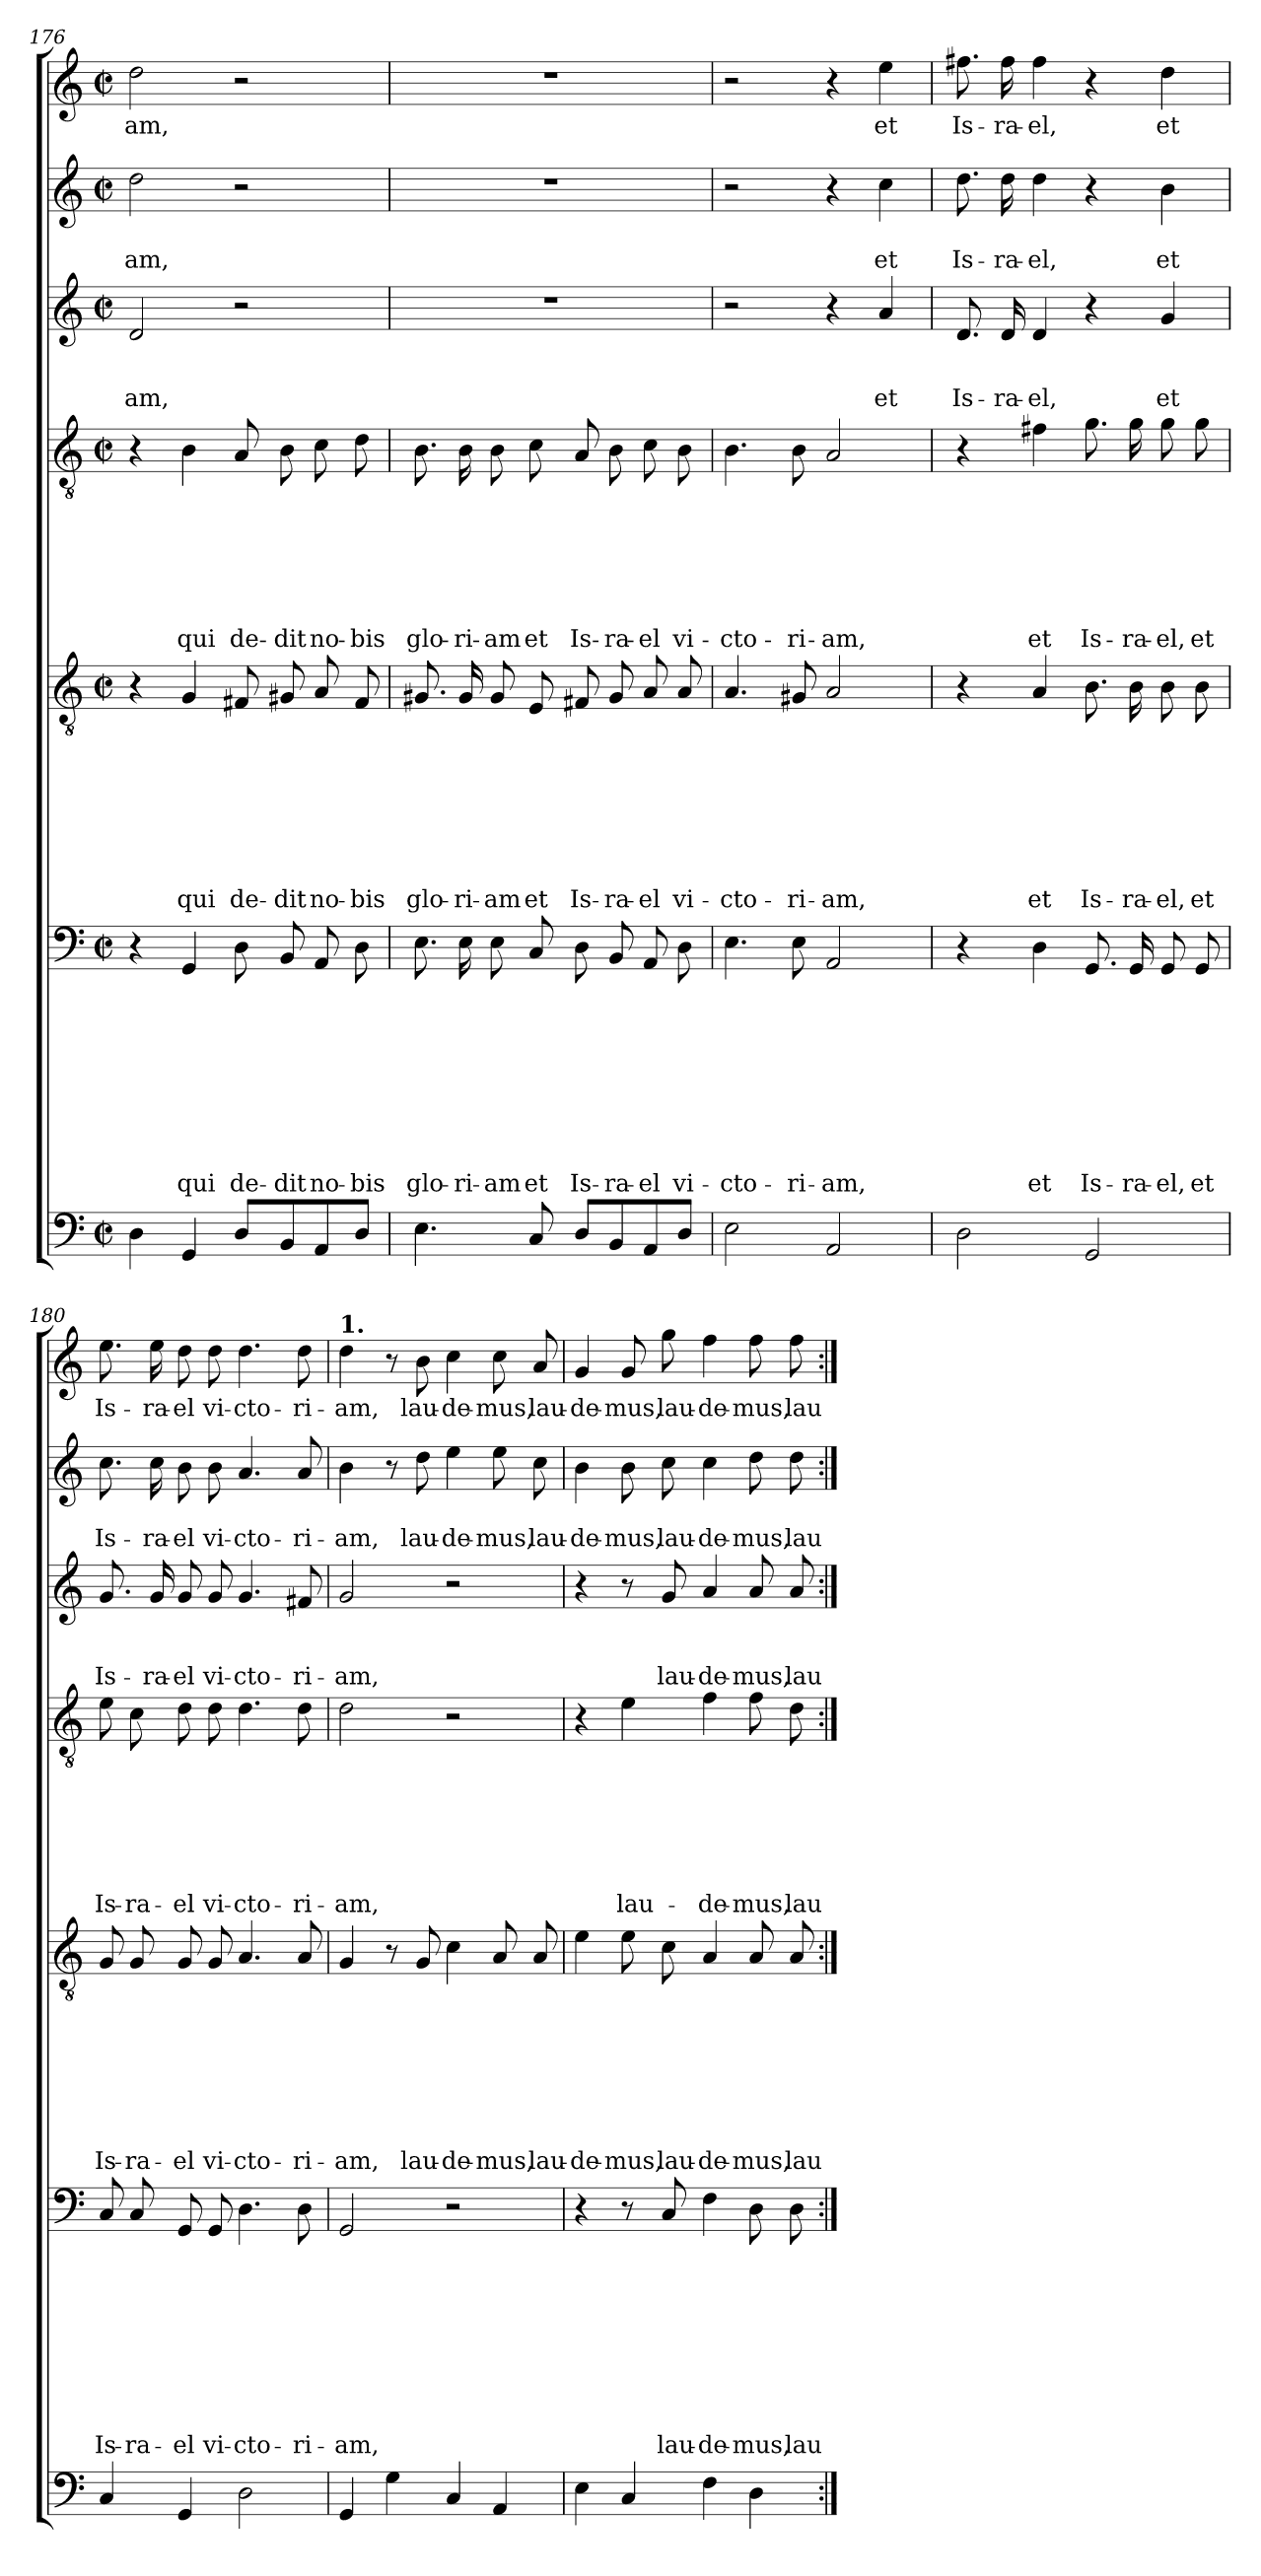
**kern	**kern	**text	**text	**text	**text	**text	**text	**text	**text	**text	**kern	**text	**text	**text	**text	**text	**text	**text	**text	**kern	**text	**text	**text	**text	**text	**text	**text	**kern	**text	**text	**text	**kern	**text	**text	**kern	**text
*part7	*part6	*part6	*part6	*part6	*part6	*part6	*part6	*part6	*part6	*part6	*part5	*part5	*part5	*part5	*part5	*part5	*part5	*part5	*part5	*part4	*part4	*part4	*part4	*part4	*part4	*part4	*part4	*part3	*part3	*part3	*part3	*part2	*part2	*part2	*part1	*part1
*staff7	*staff6	*staff6	*staff6	*staff6	*staff6	*staff6	*staff6	*staff6	*staff6	*staff6	*staff5	*staff5	*staff5	*staff5	*staff5	*staff5	*staff5	*staff5	*staff5	*staff4	*staff4	*staff4	*staff4	*staff4	*staff4	*staff4	*staff4	*staff3	*staff3	*staff3	*staff3	*staff2	*staff2	*staff2	*staff1	*staff1
*clefF4	*clefF4	*	*	*	*	*	*	*	*	*	*clefGv2	*	*	*	*	*	*	*	*	*clefGv2	*	*	*	*	*	*	*	*clefG2	*	*	*	*clefG2	*	*	*clefG2	*
*k[]	*k[]	*	*	*	*	*	*	*	*	*	*k[]	*	*	*	*	*	*	*	*	*k[]	*	*	*	*	*	*	*	*k[]	*	*	*	*k[]	*	*	*k[]	*
*C:	*C:	*	*	*	*	*	*	*	*	*	*C:	*	*	*	*	*	*	*	*	*C:	*	*	*	*	*	*	*	*C:	*	*	*	*C:	*	*	*C:	*
*M2/2	*M2/2	*	*	*	*	*	*	*	*	*	*M2/2	*	*	*	*	*	*	*	*	*M2/2	*	*	*	*	*	*	*	*M2/2	*	*	*	*M2/2	*	*	*M2/2	*
*met(c|)	*met(c|)	*	*	*	*	*	*	*	*	*	*met(c|)	*	*	*	*	*	*	*	*	*met(c|)	*	*	*	*	*	*	*	*met(c|)	*	*	*	*met(c|)	*	*	*met(c|)	*
=176	=176	=176	=176	=176	=176	=176	=176	=176	=176	=176	=176	=176	=176	=176	=176	=176	=176	=176	=176	=176	=176	=176	=176	=176	=176	=176	=176	=176	=176	=176	=176	=176	=176	=176	=176	=176
4D\	4r	.	.	.	.	.	.	.	.	.	4r	.	.	.	.	.	.	.	.	4r	.	.	.	.	.	.	.	2d/	.	.	-am,	2dd\	.	-am,	2dd\	-am,
4GG/	4GG/	.	.	.	.	.	.	.	.	qui	4G/	.	.	.	.	.	.	.	qui	4B\	.	.	.	.	.	.	qui	.	.	.	.	.	.	.	.	.
8D/L	8D\	.	.	.	.	.	.	.	.	de-	8F#X/	.	.	.	.	.	.	.	de-	8A/	.	.	.	.	.	.	de-	2r	.	.	.	2r	.	.	2r	.
8BB/	8BB/	.	.	.	.	.	.	.	.	-dit	8G#X/	.	.	.	.	.	.	.	-dit	8B\	.	.	.	.	.	.	-dit	.	.	.	.	.	.	.	.	.
8AA/	8AA/	.	.	.	.	.	.	.	.	no-	8A/	.	.	.	.	.	.	.	no-	8c\	.	.	.	.	.	.	no-	.	.	.	.	.	.	.	.	.
8D/J	8D\	.	.	.	.	.	.	.	.	-bis	8F#/	.	.	.	.	.	.	.	-bis	8d\	.	.	.	.	.	.	-bis	.	.	.	.	.	.	.	.	.
=177	=177	=177	=177	=177	=177	=177	=177	=177	=177	=177	=177	=177	=177	=177	=177	=177	=177	=177	=177	=177	=177	=177	=177	=177	=177	=177	=177	=177	=177	=177	=177	=177	=177	=177	=177	=177
4.E\	8.E\	.	.	.	.	.	.	.	.	glo-	8.G#X/	.	.	.	.	.	.	.	glo-	8.B\	.	.	.	.	.	.	glo-	1r	.	.	.	1r	.	.	1r	.
.	16E\	.	.	.	.	.	.	.	.	-ri-	16G#/	.	.	.	.	.	.	.	-ri-	16B\	.	.	.	.	.	.	-ri-	.	.	.	.	.	.	.	.	.
.	8E\	.	.	.	.	.	.	.	.	-am	8G#/	.	.	.	.	.	.	.	-am	8B\	.	.	.	.	.	.	-am	.	.	.	.	.	.	.	.	.
8C/	8C/	.	.	.	.	.	.	.	.	et	8E/	.	.	.	.	.	.	.	et	8c\	.	.	.	.	.	.	et	.	.	.	.	.	.	.	.	.
8D/L	8D\	.	.	.	.	.	.	.	.	Is-	8F#X/	.	.	.	.	.	.	.	Is-	8A/	.	.	.	.	.	.	Is-	.	.	.	.	.	.	.	.	.
8BB/	8BB/	.	.	.	.	.	.	.	.	-ra-	8G#/	.	.	.	.	.	.	.	-ra-	8B\	.	.	.	.	.	.	-ra-	.	.	.	.	.	.	.	.	.
8AA/	8AA/	.	.	.	.	.	.	.	.	-el	8A/	.	.	.	.	.	.	.	-el	8c\	.	.	.	.	.	.	-el	.	.	.	.	.	.	.	.	.
8D/J	8D\	.	.	.	.	.	.	.	.	vi-	8A/	.	.	.	.	.	.	.	vi-	8B\	.	.	.	.	.	.	vi-	.	.	.	.	.	.	.	.	.
!!LO:PB:g=z
=178	=178	=178	=178	=178	=178	=178	=178	=178	=178	=178	=178	=178	=178	=178	=178	=178	=178	=178	=178	=178	=178	=178	=178	=178	=178	=178	=178	=178	=178	=178	=178	=178	=178	=178	=178	=178
2E\	4.E\	.	.	.	.	.	.	.	.	-cto-	4.A/	.	.	.	.	.	.	.	-cto-	4.B\	.	.	.	.	.	.	-cto-	2r	.	.	.	2r	.	.	2r	.
.	8E\	.	.	.	.	.	.	.	.	-ri-	8G#X/	.	.	.	.	.	.	.	-ri-	8B\	.	.	.	.	.	.	-ri-	.	.	.	.	.	.	.	.	.
2AA/	2AA/	.	.	.	.	.	.	.	.	-am,	2A/	.	.	.	.	.	.	.	-am,	2A/	.	.	.	.	.	.	-am,	4r	.	.	.	4r	.	.	4r	.
.	.	.	.	.	.	.	.	.	.	.	.	.	.	.	.	.	.	.	.	.	.	.	.	.	.	.	.	4a/	.	.	et	4cc\	.	et	4ee\	et
=179	=179	=179	=179	=179	=179	=179	=179	=179	=179	=179	=179	=179	=179	=179	=179	=179	=179	=179	=179	=179	=179	=179	=179	=179	=179	=179	=179	=179	=179	=179	=179	=179	=179	=179	=179	=179
2D\	4r	.	.	.	.	.	.	.	.	.	4r	.	.	.	.	.	.	.	.	4r	.	.	.	.	.	.	.	8.d/	.	.	Is-	8.dd\	.	Is-	8.ff#X\	Is-
.	.	.	.	.	.	.	.	.	.	.	.	.	.	.	.	.	.	.	.	.	.	.	.	.	.	.	.	16d/	.	.	-ra-	16dd\	.	-ra-	16ff#\	-ra-
.	4D\	.	.	.	.	.	.	.	.	et	4A/	.	.	.	.	.	.	.	et	4f#X\	.	.	.	.	.	.	et	4d/	.	.	-el,	4dd\	.	-el,	4ff#\	-el,
2GG/	8.GG/	.	.	.	.	.	.	.	.	Is-	8.B\	.	.	.	.	.	.	.	Is-	8.g\	.	.	.	.	.	.	Is-	4r	.	.	.	4r	.	.	4r	.
.	16GG/	.	.	.	.	.	.	.	.	-ra-	16B\	.	.	.	.	.	.	.	-ra-	16g\	.	.	.	.	.	.	-ra-	.	.	.	.	.	.	.	.	.
.	8GG/	.	.	.	.	.	.	.	.	-el,	8B\	.	.	.	.	.	.	.	-el,	8g\	.	.	.	.	.	.	-el,	4g/	.	.	et	4b\	.	et	4dd\	et
.	8GG/	.	.	.	.	.	.	.	.	et	8B\	.	.	.	.	.	.	.	et	8g\	.	.	.	.	.	.	et	.	.	.	.	.	.	.	.	.
=180	=180	=180	=180	=180	=180	=180	=180	=180	=180	=180	=180	=180	=180	=180	=180	=180	=180	=180	=180	=180	=180	=180	=180	=180	=180	=180	=180	=180	=180	=180	=180	=180	=180	=180	=180	=180
4C/	8C/	.	.	.	.	.	.	.	.	Is-	8G/	.	.	.	.	.	.	.	Is-	8e\	.	.	.	.	.	.	Is-	8.g/	.	.	Is-	8.cc\	.	Is-	8.ee\	Is-
.	8C/	.	.	.	.	.	.	.	.	-ra-	8G/	.	.	.	.	.	.	.	-ra-	8c\	.	.	.	.	.	.	-ra-	.	.	.	.	.	.	.	.	.
.	.	.	.	.	.	.	.	.	.	.	.	.	.	.	.	.	.	.	.	.	.	.	.	.	.	.	.	16g/	.	.	-ra-	16cc\	.	-ra-	16ee\	-ra-
4GG/	8GG/	.	.	.	.	.	.	.	.	-el	8G/	.	.	.	.	.	.	.	-el	8d\	.	.	.	.	.	.	-el	8g/	.	.	-el	8b\	.	-el	8dd\	-el
.	8GG/	.	.	.	.	.	.	.	.	vi-	8G/	.	.	.	.	.	.	.	vi-	8d\	.	.	.	.	.	.	vi-	8g/	.	.	vi-	8b\	.	vi-	8dd\	vi-
2D\	4.D\	.	.	.	.	.	.	.	.	-cto-	4.A/	.	.	.	.	.	.	.	-cto-	4.d\	.	.	.	.	.	.	-cto-	4.g/	.	.	-cto-	4.a/	.	-cto-	4.dd\	-cto-
.	8D\	.	.	.	.	.	.	.	.	-ri-	8A/	.	.	.	.	.	.	.	-ri-	8d\	.	.	.	.	.	.	-ri-	8f#X/	.	.	-ri-	8a/	.	-ri-	8dd\	-ri-
=181	=181	=181	=181	=181	=181	=181	=181	=181	=181	=181	=181	=181	=181	=181	=181	=181	=181	=181	=181	=181	=181	=181	=181	=181	=181	=181	=181	=181	=181	=181	=181	=181	=181	=181	=181	=181
!	!	!	!	!	!	!	!	!	!	!	!	!	!	!	!	!	!	!	!	!	!	!	!	!	!	!	!	!	!	!	!	!	!	!	!LO:TX:a:B:t=1.	!
4GG/	2GG/	.	.	.	.	.	.	.	.	-am,	4G/	.	.	.	.	.	.	.	-am,	2d\	.	.	.	.	.	.	-am,	2g/	.	.	-am,	4b\	.	-am,	4dd\	-am,
4G\	.	.	.	.	.	.	.	.	.	.	8r	.	.	.	.	.	.	.	.	.	.	.	.	.	.	.	.	.	.	.	.	8r	.	.	8r	.
.	.	.	.	.	.	.	.	.	.	.	8G/	.	.	.	.	.	.	.	lau-	.	.	.	.	.	.	.	.	.	.	.	.	8dd\	.	lau-	8b\	lau-
4C/	2r	.	.	.	.	.	.	.	.	.	4c\	.	.	.	.	.	.	.	-de-	2r	.	.	.	.	.	.	.	2r	.	.	.	4ee\	.	-de-	4cc\	-de-
4AA/	.	.	.	.	.	.	.	.	.	.	8A/	.	.	.	.	.	.	.	-mus,	.	.	.	.	.	.	.	.	.	.	.	.	8ee\	.	-mus,	8cc\	-mus,
.	.	.	.	.	.	.	.	.	.	.	8A/	.	.	.	.	.	.	.	lau-	.	.	.	.	.	.	.	.	.	.	.	.	8cc\	.	lau-	8a/	lau-
=182	=182	=182	=182	=182	=182	=182	=182	=182	=182	=182	=182	=182	=182	=182	=182	=182	=182	=182	=182	=182	=182	=182	=182	=182	=182	=182	=182	=182	=182	=182	=182	=182	=182	=182	=182	=182
4E\	4r	.	.	.	.	.	.	.	.	.	4e\	.	.	.	.	.	.	.	-de-	4r	.	.	.	.	.	.	.	4r	.	.	.	4b\	.	-de-	4g/	-de-
4C/	8r	.	.	.	.	.	.	.	.	.	8e\	.	.	.	.	.	.	.	-mus,	4e\	.	.	.	.	.	.	lau-	8r	.	.	.	8b\	.	-mus,	8g/	-mus,
.	8C/	.	.	.	.	.	.	.	.	lau-	8c\	.	.	.	.	.	.	.	lau-	.	.	.	.	.	.	.	.	8g/	.	.	lau-	8cc\	.	lau-	8gg\	lau-
4F\	4F\	.	.	.	.	.	.	.	.	-de-	4A/	.	.	.	.	.	.	.	-de-	4f\	.	.	.	.	.	.	-de-	4a/	.	.	-de-	4cc\	.	-de-	4ff\	-de-
4D\	8D\	.	.	.	.	.	.	.	.	-mus,	8A/	.	.	.	.	.	.	.	-mus,	8f\	.	.	.	.	.	.	-mus,	8a/	.	.	-mus,	8dd\	.	-mus,	8ff\	-mus,
.	8D\	.	.	.	.	.	.	.	.	lau-	8A/	.	.	.	.	.	.	.	lau-	8d\	.	.	.	.	.	.	lau-	8a/	.	.	lau-	8dd\	.	lau-	8ff\	lau-
=:|!	=:|!	=:|!	=:|!	=:|!	=:|!	=:|!	=:|!	=:|!	=:|!	=:|!	=:|!	=:|!	=:|!	=:|!	=:|!	=:|!	=:|!	=:|!	=:|!	=:|!	=:|!	=:|!	=:|!	=:|!	=:|!	=:|!	=:|!	=:|!	=:|!	=:|!	=:|!	=:|!	=:|!	=:|!	=:|!	=:|!
*-	*-	*-	*-	*-	*-	*-	*-	*-	*-	*-	*-	*-	*-	*-	*-	*-	*-	*-	*-	*-	*-	*-	*-	*-	*-	*-	*-	*-	*-	*-	*-	*-	*-	*-	*-	*-
